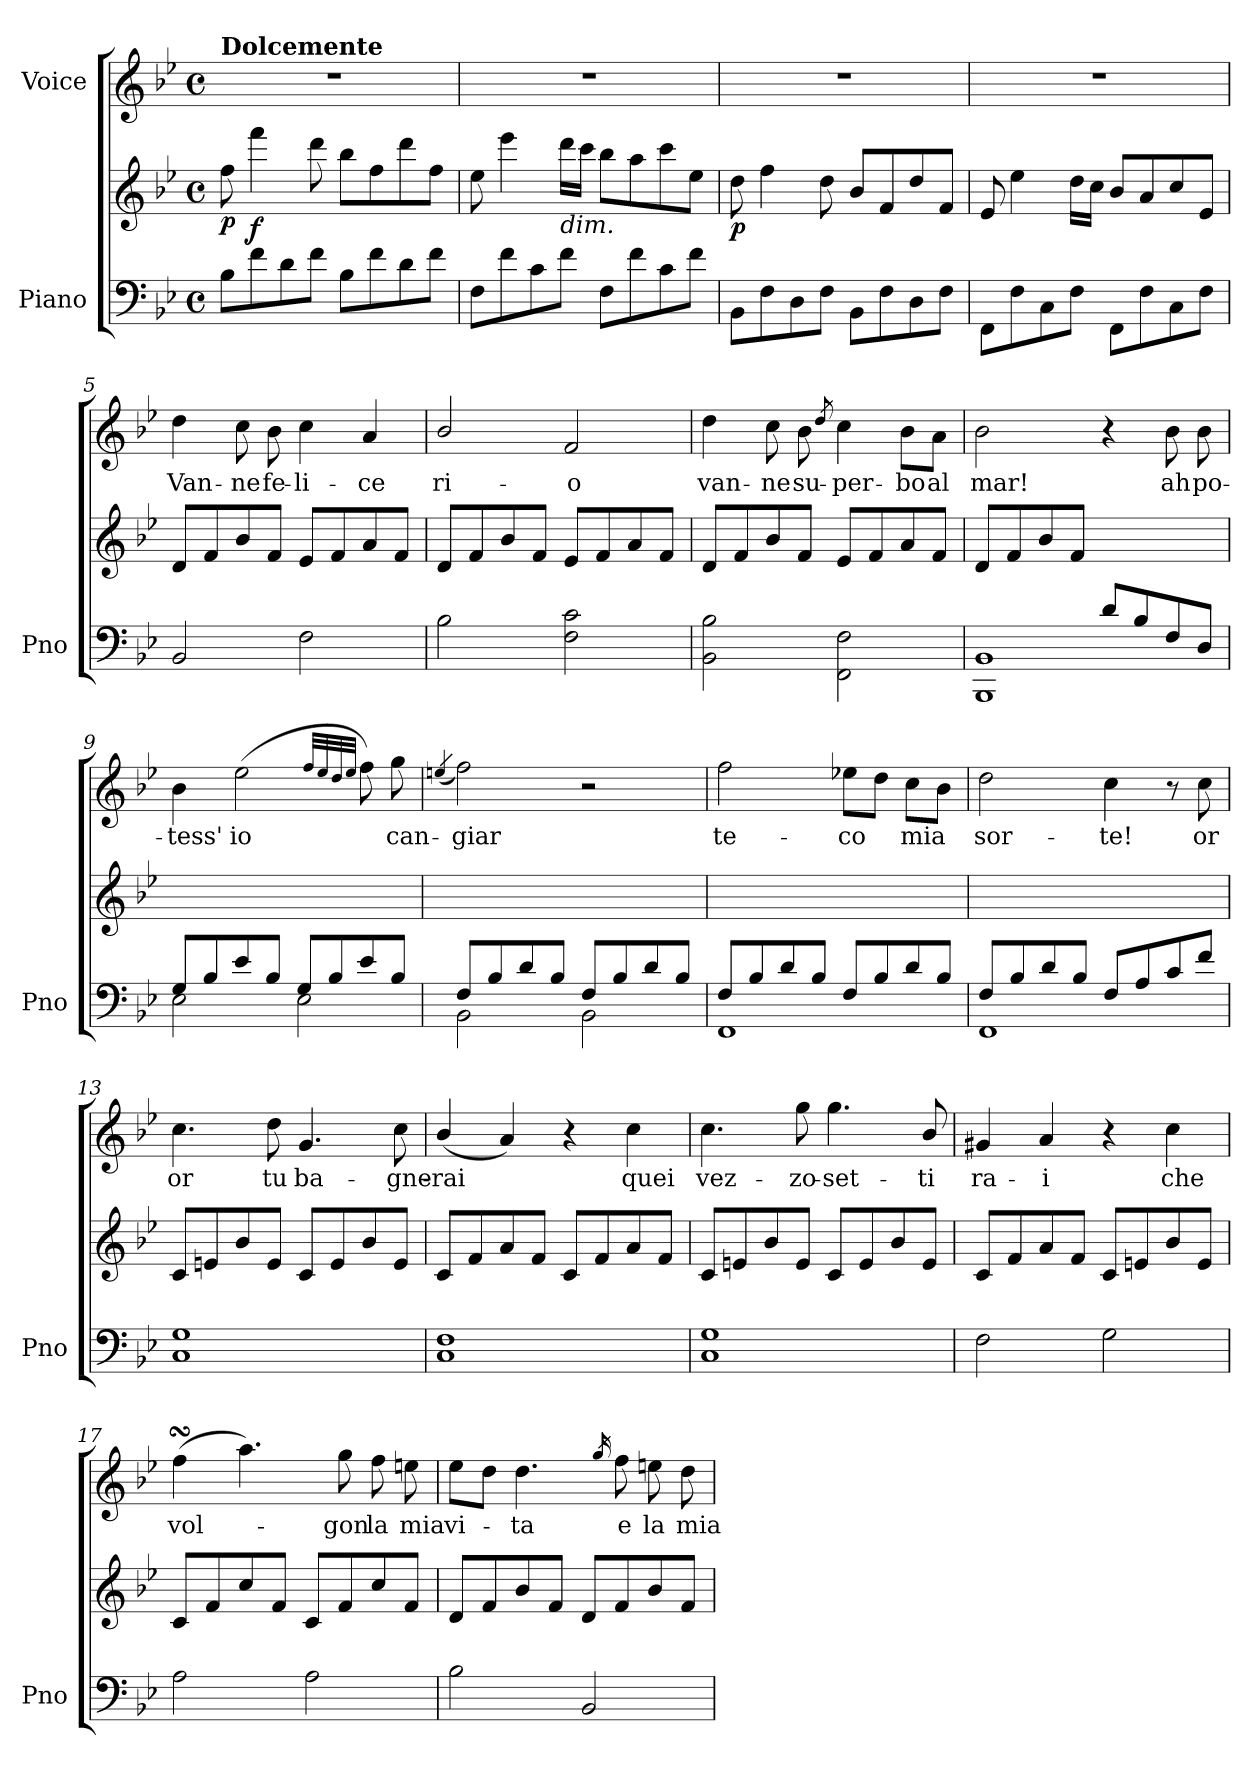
**kern	**kern	**dynam	**kern	**text
*part2	*part2	*part2	*part1	*part1
*staff3	*staff2	*staff2/3	*staff1	*staff1
*I"Piano	*	*	*I"Voice	*
*I'Pno	*	*	*	*
*clefF4	*clefG2	*	*clefG2	*
*k[b-e-]	*k[b-e-]	*	*k[b-e-]	*
*M4/4	*M4/4	*	*M4/4	*
*met(c)	*met(c)	*	*met(c)	*
=1	=1	=1	=1	=1
!	!	!	!LO:TX:a:B:t=Dolcemente	!
!	!	!LO:DY:b	!	!
8B-\L	8ff\	p	1r	.
!	!	!LO:DY:b	!	!
8f\	4fff\	f	.	.
8d\	.	.	.	.
8f\J	8ddd\	.	.	.
8B-\L	8bb-\L	.	.	.
8f\	8ff\	.	.	.
8d\	8ddd\	.	.	.
8f\J	8ff\J	.	.	.
=2	=2	=2	=2	=2
8F\L	8ee-\	.	1r	.
8f\	4eee-\	.	.	.
8c\	.	.	.	.
!	!LO:TX:b:i:t=dim.	!	!	!
8f\J	16ddd\LL	.	.	.
.	16ccc\JJ	.	.	.
8F\L	8bb-\L	.	.	.
8f\	8aa\	.	.	.
8c\	8ccc\	.	.	.
8f\J	8ee-\J	.	.	.
!!LO:LB:g=z
=3	=3	=3	=3	=3
!	!	!LO:DY:b	!	!
8BB-\L	8dd\	p	1r	.
8F\	4ff\	.	.	.
8D\	.	.	.	.
8F\J	8dd\	.	.	.
8BB-\L	8b-/L	.	.	.
8F\	8f/	.	.	.
8D\	8dd/	.	.	.
8F\J	8f/J	.	.	.
=4	=4	=4	=4	=4
8FF\L	8e-/	.	1r	.
8F\	4ee-\	.	.	.
8C\	.	.	.	.
8F\J	16dd\LL	.	.	.
.	16cc\JJ	.	.	.
8FF\L	8b-/L	.	.	.
8F\	8a/	.	.	.
8C\	8cc/	.	.	.
8F\J	8e-/J	.	.	.
!!LO:LB:g=z
=5	=5	=5	=5	=5
!	!	!	!	!LO:LY:b
2BB-/	8d/L	.	4dd\	Van-
.	8f/	.	.	.
!	!	!	!	!LO:LY:b
.	8b-/	.	8cc\	-ne
!	!	!	!	!LO:LY:b
.	8f/J	.	8b-\	fe-
!	!	!	!	!LO:LY:b
2F\	8e-/L	.	4cc\	-li-
.	8f/	.	.	.
!	!	!	!	!LO:LY:b
.	8a/	.	4a/	-ce
.	8f/J	.	.	.
=6	=6	=6	=6	=6
!	!	!	!	!LO:LY:b
2B-\	8d/L	.	2b-/	ri-
.	8f/	.	.	.
.	8b-/	.	.	.
.	8f/J	.	.	.
!	!	!	!	!LO:LY:b
2F\ 2c\	8e-/L	.	2f/	-o
.	8f/	.	.	.
.	8a/	.	.	.
.	8f/J	.	.	.
=7	=7	=7	=7	=7
!	!	!	!	!LO:LY:b
2BB-\ 2B-\	8d/L	.	4dd\	van-
.	8f/	.	.	.
!	!	!	!	!LO:LY:b
.	8b-/	.	8cc\	-ne
!	!	!	!	!LO:LY:b
.	8f/J	.	8b-\	su-
.	.	.	8qdd/	.
!	!	!	!	!LO:LY:b
2FF\ 2F\	8e-/L	.	4cc\	-per-
.	8f/	.	.	.
!	!	!	!	!LO:LY:b
.	8a/	.	8b-\L	-bo
!	!	!	!	!LO:LY:b
.	8f/J	.	8a\J	al
!!LO:PB:g=z
=8	=8	=8	=8	=8
*^	*	*	*	*
!	!	!	!	!	!LO:LY:b
2ryy	1BBB- 1BB-	8d/L	.	2b-\	mar!
.	.	8f/	.	.	.
.	.	8b-/	.	.	.
.	.	8f/J	.	.	.
8d/L	.	2ryy	.	4r	.
8B-/	.	.	.	.	.
!	!	!	!	!	!LO:LY:b
8F/	.	.	.	8b-\	ah
!	!	!	!	!	!LO:LY:b
8D/J	.	.	.	8b-\	po-
=9	=9	=9	=9	=9	=9
!	!	!	!	!	!LO:LY:b
8G/L	2E-\	1ryy	.	4b-\	-tess'
8B-/	.	.	.	.	.
!	!	!	!	!	!LO:LY:b
8e-/	.	.	.	(2ee-\	io
8B-/J	.	.	.	.	.
8G/L	2E-\	.	.	.	.
8B-/	.	.	.	.	.
.	.	.	.	32qff/LLL	.
.	.	.	.	32qee-/	.
.	.	.	.	32qdd/	.
.	.	.	.	32qee-/JJJ	.
8e-/	.	.	.	8ff\)	.
!	!	!	!	!	!LO:LY:b
8B-/J	.	.	.	8gg\	can-
=10	=10	=10	=10	=10	=10
.	.	.	.	(4qeen/	.
!	!	!	!	!	!LO:LY:b
8F/L	2BB-\	1ryy	.	2ff\)	-giar
8B-/	.	.	.	.	.
8d/	.	.	.	.	.
8B-/J	.	.	.	.	.
8F/L	2BB-\	.	.	2r	.
8B-/	.	.	.	.	.
8d/	.	.	.	.	.
8B-/J	.	.	.	.	.
!!LO:LB:g=z
=11	=11	=11	=11	=11	=11
!	!	!	!	!	!LO:LY:b
8F/L	1FF	1ryy	.	2ff\	te-
8B-/	.	.	.	.	.
8d/	.	.	.	.	.
8B-/J	.	.	.	.	.
!	!	!	!	!	!LO:LY:b
8F/L	.	.	.	8ee-X\L	-co
8B-/	.	.	.	8dd\J	.
!	!	!	!	!	!LO:LY:b
8d/	.	.	.	8cc\L	mia
8B-/J	.	.	.	8b-\J	.
=12	=12	=12	=12	=12	=12
!	!	!	!	!	!LO:LY:b
8F/L	1FF	1ryy	.	2dd\	sor-
8B-/	.	.	.	.	.
8d/	.	.	.	.	.
8B-/J	.	.	.	.	.
!	!	!	!	!	!LO:LY:b
8F/L	.	.	.	4cc\	-te!
8A/	.	.	.	.	.
8c/	.	.	.	8r	.
!	!	!	!	!	!LO:LY:b
8f/J	.	.	.	8cc\	or
*v	*v	*	*	*	*
=13	=13	=13	=13	=13
!	!	!	!	!LO:LY:b
1C 1G	8c/L	.	4.cc\	or
.	8en/	.	.	.
.	8b-/	.	.	.
!	!	!	!	!LO:LY:b
.	8e/J	.	8dd\	tu
!	!	!	!	!LO:LY:b
.	8c/L	.	4.g/	ba-
.	8e/	.	.	.
.	8b-/	.	.	.
!	!	!	!	!LO:LY:b
.	8e/J	.	8cc\	-gne-
!!LO:LB:g=z
=14	=14	=14	=14	=14
!	!	!	!	!LO:LY:b
1C 1F	8c/L	.	(4b-/	-rai
.	8f/	.	.	.
.	8a/	.	4a/)	.
.	8f/J	.	.	.
.	8c/L	.	4r	.
.	8f/	.	.	.
!	!	!	!	!LO:LY:b
.	8a/	.	4cc\	quei
.	8f/J	.	.	.
=15	=15	=15	=15	=15
!	!	!	!	!LO:LY:b
1C 1G	8c/L	.	4.cc\	vez-
.	8en/	.	.	.
.	8b-/	.	.	.
!	!	!	!	!LO:LY:b
.	8e/J	.	8gg\	-zo-
!	!	!	!	!LO:LY:b
.	8c/L	.	4.gg\	-set-
.	8e/	.	.	.
.	8b-/	.	.	.
!	!	!	!	!LO:LY:b
.	8e/J	.	8b-/	-ti
=16	=16	=16	=16	=16
!	!	!	!	!LO:LY:b
2F\	8c/L	.	4g#X/	ra-
.	8f/	.	.	.
!	!	!	!	!LO:LY:b
.	8a/	.	4a/	-i
.	8f/J	.	.	.
2G\	8c/L	.	4r	.
.	8en/	.	.	.
!	!	!	!	!LO:LY:b
.	8b-/	.	4cc\	che
.	8e/J	.	.	.
!!LO:LB:g=z
=17	=17	=17	=17	=17
!	!	!	!	!LO:LY:b
2A\	8c/L	.	(4ffsSSS\	vol-
.	8f/	.	.	.
.	8cc/	.	4.aa\)	.
.	8f/J	.	.	.
2A\	8c/L	.	.	.
!	!	!	!	!LO:LY:b
.	8f/	.	8gg\	gon
!	!	!	!	!LO:LY:b
.	8cc/	.	8ff\	la
!	!	!	!	!LO:LY:b
.	8f/J	.	8een\	mia
=18	=18	=18	=18	=18
!	!	!	!	!LO:LY:b
2B-\	8d/L	.	8ee-\L	vi-
.	8f/	.	8dd\J	.
!	!	!	!	!LO:LY:b
.	8b-/	.	4.dd\	-ta
.	8f/J	.	.	.
2BB-/	8d/L	.	.	.
.	.	.	16qgg/	.
!	!	!	!	!LO:LY:b
.	8f/	.	8ff\	e
!	!	!	!	!LO:LY:b
.	8b-/	.	8een\	la
!	!	!	!	!LO:LY:b
.	8f/J	.	8dd\	mia
=	=	=	=	=
*-	*-	*-	*-	*-
